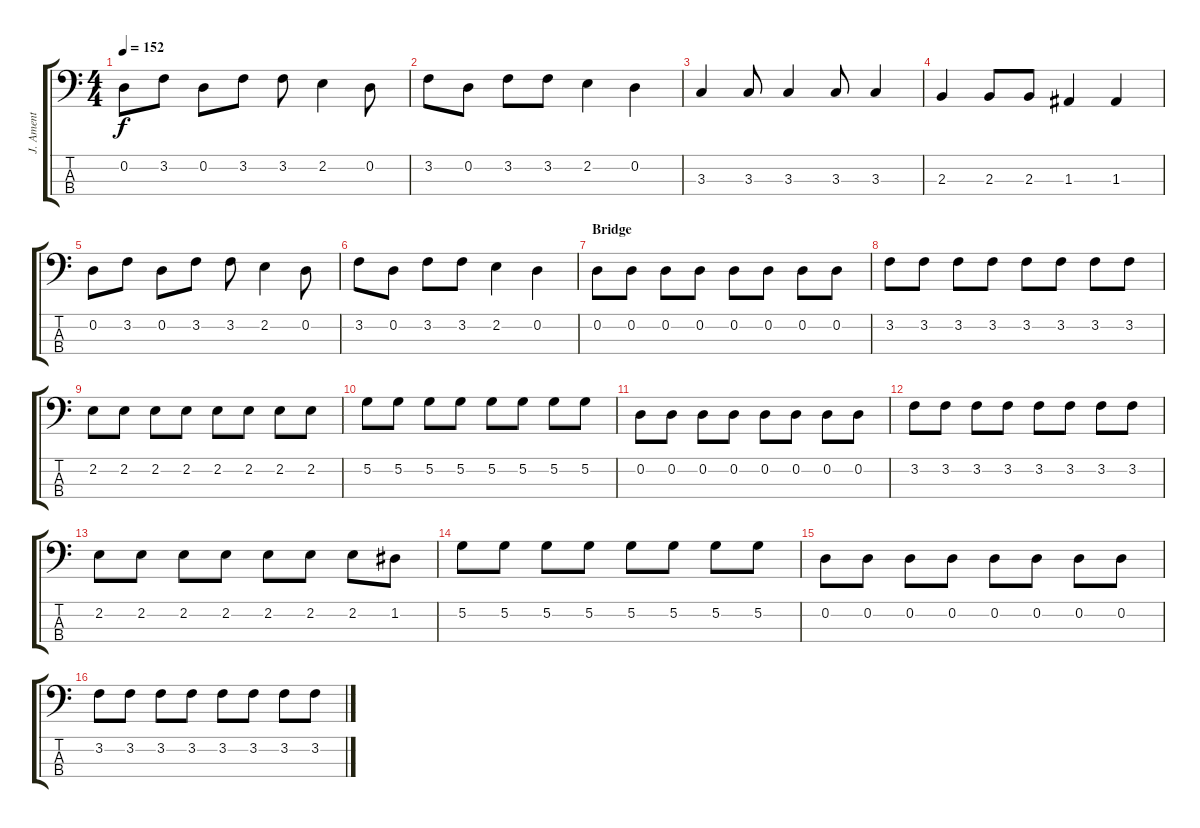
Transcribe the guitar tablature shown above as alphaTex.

\track ("J. Ament" "J. Ament") {instrument electricbasspick}
\staff {score tabs}
\tuning (G2 D2 A1 E1) {hide}
\ts (4 4)
\tempo 152
\clef f4
\ks c
0.2.8{dy f} 3.2.8 0.2.8 3.2.8 3.2.8 2.2.4 0.2.8 |
3.2.8 0.2.8 3.2.8 3.2.8 2.2.4 0.2.4 |
3.3.4 3.3.8 3.3.4 3.3.8 3.3.4 |
2.3.4 2.3.8 2.3.8 1.3.4 1.3.4 |
0.2.8 3.2.8 0.2.8 3.2.8 3.2.8 2.2.4 0.2.8 |
3.2.8 0.2.8 3.2.8 3.2.8 2.2.4 0.2.4 |
\section ("" "Bridge")
0.2.8 0.2.8 0.2.8 0.2.8 0.2.8 0.2.8 0.2.8 0.2.8 |
3.2.8 3.2.8 3.2.8 3.2.8 3.2.8 3.2.8 3.2.8 3.2.8 |
2.2.8 2.2.8 2.2.8 2.2.8 2.2.8 2.2.8 2.2.8 2.2.8 |
5.2.8 5.2.8 5.2.8 5.2.8 5.2.8 5.2.8 5.2.8 5.2.8 |
0.2.8 0.2.8 0.2.8 0.2.8 0.2.8 0.2.8 0.2.8 0.2.8 |
3.2.8 3.2.8 3.2.8 3.2.8 3.2.8 3.2.8 3.2.8 3.2.8 |
2.2.8 2.2.8 2.2.8 2.2.8 2.2.8 2.2.8 2.2.8 1.2.8 |
5.2.8 5.2.8 5.2.8 5.2.8 5.2.8 5.2.8 5.2.8 5.2.8 |
0.2.8 0.2.8 0.2.8 0.2.8 0.2.8 0.2.8 0.2.8 0.2.8 |
3.2.8 3.2.8 3.2.8 3.2.8 3.2.8 3.2.8 3.2.8 3.2.8
